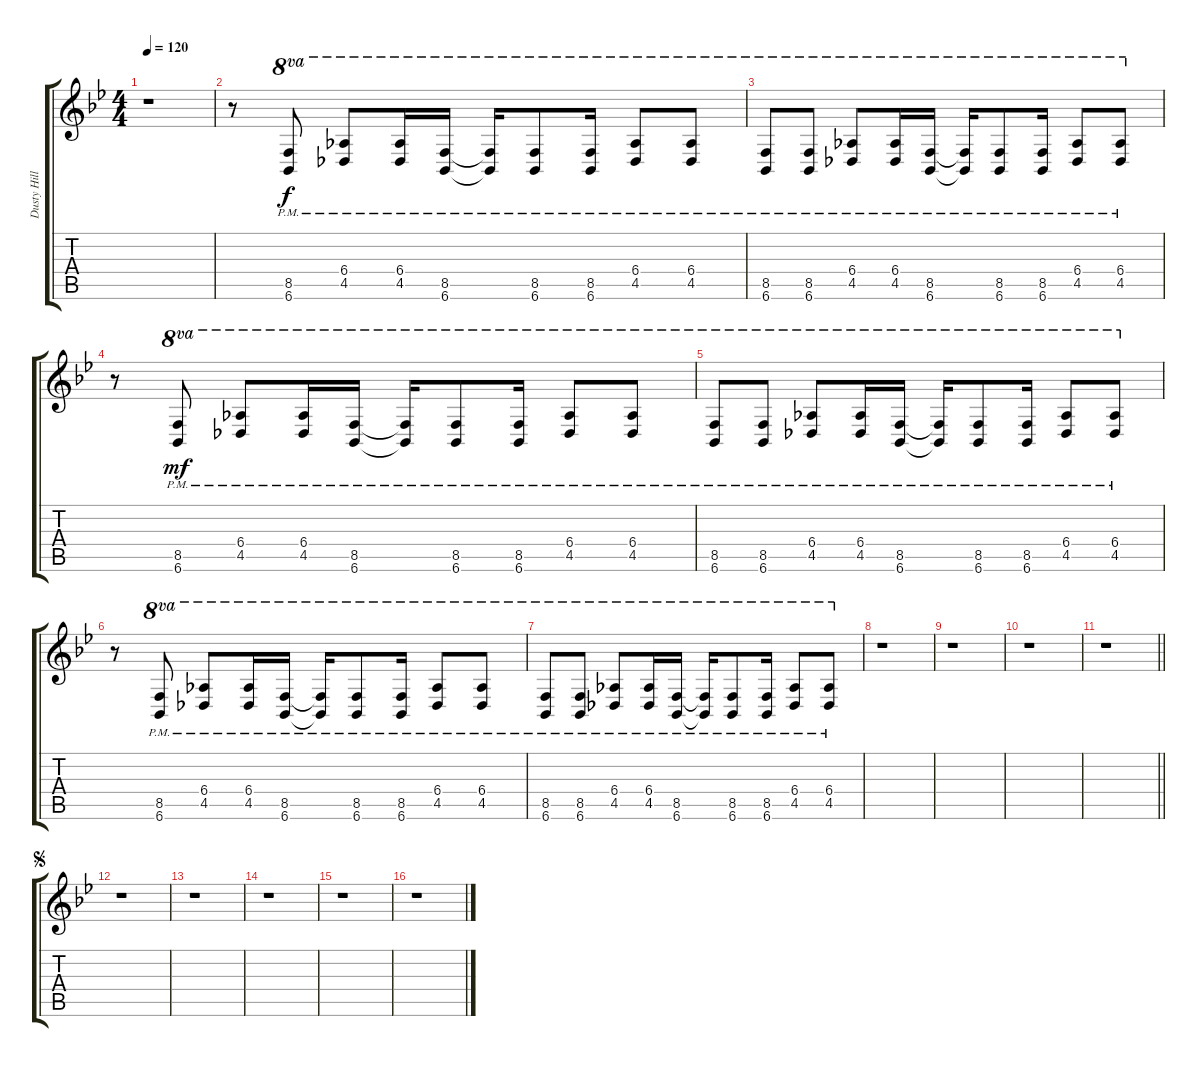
\track ("Dusty Hill-Synthesizer arr for gtr." "Dusty Hill") {instrument synthstrings1}
\staff {score tabs}
\tuning (E4 B3 G3 D4 A3 E3) {hide}
\ts (4 4)
\tempo 120
\clef g2
\ks bb
r.1{dy f instrument synthstrings1} |
r.8 (8.5{pm} 6.6{pm}).8{ot 8va} (6.4{pm} 4.5{pm}).8{ot 8va} (6.4{pm} 4.5{pm}).16{ot 8va} (8.5{pm} 6.6{pm}).16{ot 8va} (8.5{pm t} 6.6{pm t}).16{ot 8va} (8.5{pm} 6.6{pm}).8{ot 8va} (8.5{pm} 6.6{pm}).16{ot 8va} (6.4{pm} 4.5{pm}).8{ot 8va} (6.4{pm} 4.5{pm}).8{ot 8va} |
(8.5{pm} 6.6{pm}).8{ot 8va} (8.5{pm} 6.6{pm}).8{ot 8va} (6.4{pm} 4.5{pm}).8{ot 8va} (6.4{pm} 4.5{pm}).16{ot 8va} (8.5{pm} 6.6{pm}).16{ot 8va} (8.5{pm t} 6.6{pm t}).16{ot 8va} (8.5{pm} 6.6{pm}).8{ot 8va} (8.5{pm} 6.6{pm}).16{ot 8va} (6.4{pm} 4.5{pm}).8{ot 8va} (6.4{pm} 4.5{pm}).8{ot 8va} |
r.8 (8.5{pm} 6.6{pm}).8{ot 8va dy mf} (6.4{pm} 4.5{pm}).8{ot 8va} (6.4{pm} 4.5{pm}).16{ot 8va} (8.5{pm} 6.6{pm}).16{ot 8va} (8.5{pm t} 6.6{pm t}).16{ot 8va} (8.5{pm} 6.6{pm}).8{ot 8va} (8.5{pm} 6.6{pm}).16{ot 8va} (6.4{pm} 4.5{pm}).8{ot 8va} (6.4{pm} 4.5{pm}).8{ot 8va} |
(8.5{pm} 6.6{pm}).8{ot 8va} (8.5{pm} 6.6{pm}).8{ot 8va} (6.4{pm} 4.5{pm}).8{ot 8va} (6.4{pm} 4.5{pm}).16{ot 8va} (8.5{pm} 6.6{pm}).16{ot 8va} (8.5{pm t} 6.6{pm t}).16{ot 8va} (8.5{pm} 6.6{pm}).8{ot 8va} (8.5{pm} 6.6{pm}).16{ot 8va} (6.4{pm} 4.5{pm}).8{ot 8va} (6.4{pm} 4.5{pm}).8{ot 8va} |
r.8 (8.5{pm} 6.6{pm}).8{ot 8va} (6.4{pm} 4.5{pm}).8{ot 8va} (6.4{pm} 4.5{pm}).16{ot 8va} (8.5{pm} 6.6{pm}).16{ot 8va} (8.5{pm t} 6.6{pm t}).16{ot 8va} (8.5{pm} 6.6{pm}).8{ot 8va} (8.5{pm} 6.6{pm}).16{ot 8va} (6.4{pm} 4.5{pm}).8{ot 8va} (6.4{pm} 4.5{pm}).8{ot 8va} |
(8.5{pm} 6.6{pm}).8{ot 8va} (8.5{pm} 6.6{pm}).8{ot 8va} (6.4{pm} 4.5{pm}).8{ot 8va} (6.4{pm} 4.5{pm}).16{ot 8va} (8.5{pm} 6.6{pm}).16{ot 8va} (8.5{pm t} 6.6{pm t}).16{ot 8va} (8.5{pm} 6.6{pm}).8{ot 8va} (8.5{pm} 6.6{pm}).16{ot 8va} (6.4{pm} 4.5{pm}).8{ot 8va} (6.4{pm} 4.5{pm}).8{ot 8va} |
r.1 |
r.1 |
r.1 |
\barLineRight lightlight
r.1 |
\jump segno
r.1 |
r.1 |
r.1 |
r.1 |
r.1
